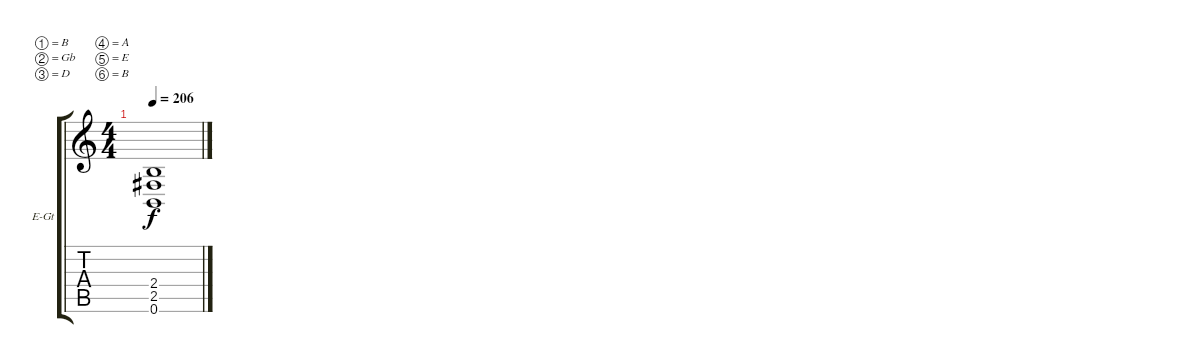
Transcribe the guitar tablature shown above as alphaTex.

\bracketExtendMode groupsimilarinstruments
\firstSystemTrackNameOrientation horizontal
\otherSystemsTrackNameOrientation horizontal
\track ("Rhythm Guitar" "E-Gt") {instrument distortionguitar}
\staff {score tabs}
\tuning (B3 Gb3 D3 A2 E2 B1)
\ts (4 4)
\tempo 206
\clef g2
\ks c
(2.4{t} 2.5{t} 0.6{t}).1{dy f}
